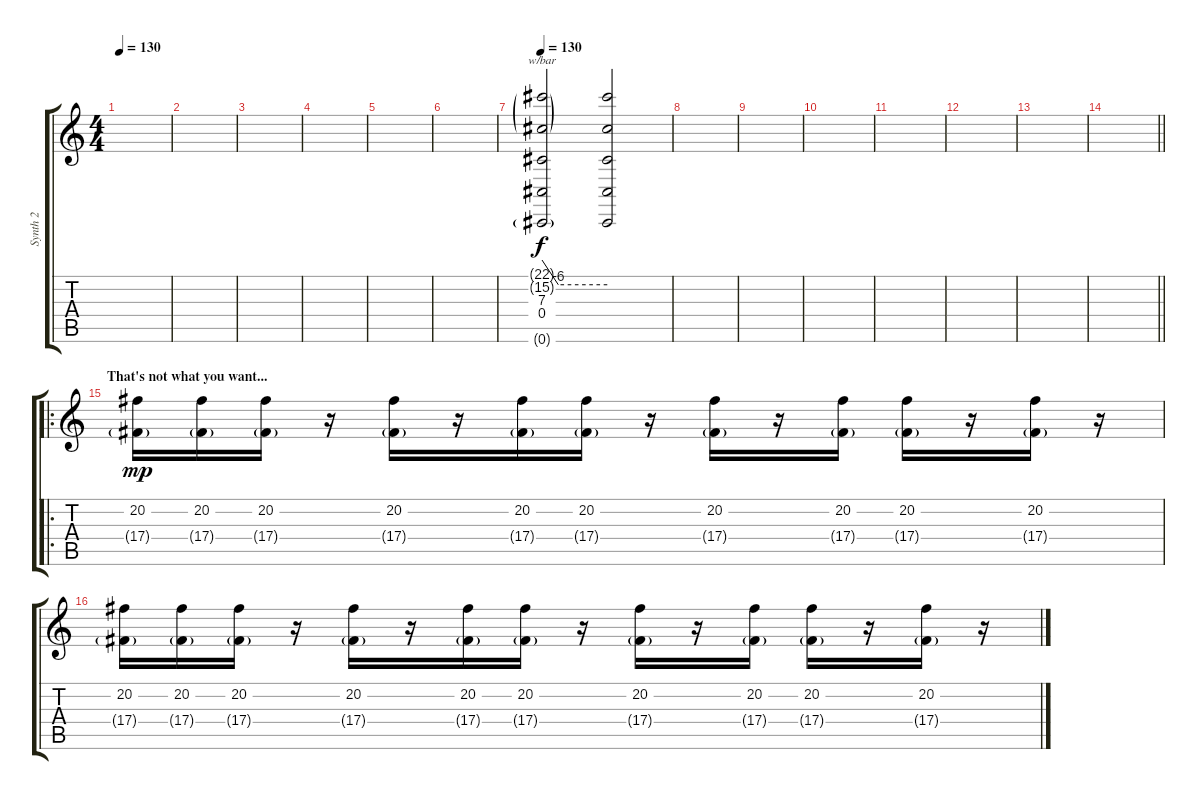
\track ("Synth 2" "Synth 2") {instrument lead2sawtooth}
\staff {score tabs}
\tuning (Eb4 Bb3 Gb3 Db3 Ab2 Db2) {hide}
\ts (4 4)
\tempo 130
\clef g2
\ks c
|
|
|
|
|
|
\tempo 130
(22.1{g} 15.2{g} 7.3 0.4 0.6{g}).2{tbe (custom default 0 0 15 -24 60 -24) volume 0} (22.1{t} 15.2{t} 7.3{t} 0.4{t} 0.6{t}).2{dy f} |
|
|
|
|
|
|
\barLineRight lightlight
|
\ro
\section ("" "That's not what you want...")
(20.2 17.4{g}).16{dy mp} (20.2 17.4{g}).16 (20.2 17.4{g}).16 r.16 (20.2 17.4{g}).16 r.16 (20.2 17.4{g}).16 (20.2 17.4{g}).16 r.16 (20.2 17.4{g}).16 r.16 (20.2 17.4{g}).16 (20.2 17.4{g}).16 r.16 (20.2 17.4{g}).16 r.16 |
(20.2 17.4{g}).16 (20.2 17.4{g}).16 (20.2 17.4{g}).16 r.16 (20.2 17.4{g}).16 r.16 (20.2 17.4{g}).16 (20.2 17.4{g}).16 r.16 (20.2 17.4{g}).16 r.16 (20.2 17.4{g}).16 (20.2 17.4{g}).16 r.16 (20.2 17.4{g}).16 r.16
